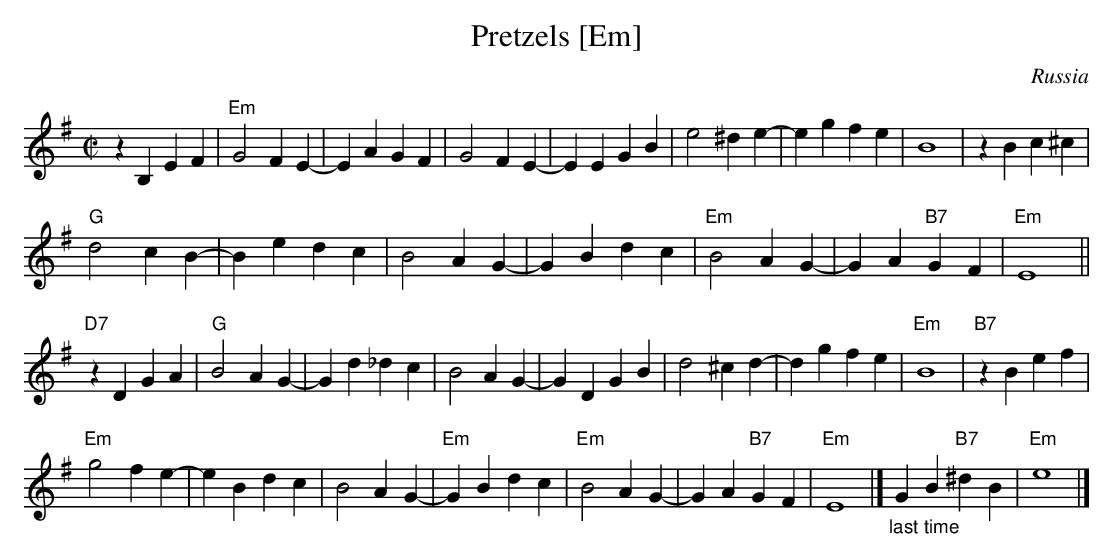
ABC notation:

X:1
T:Pretzels [Em]
O:Russia
M: C|
L: 1/4
K:Em
zB, EF \
| "Em"G2 FE- | EA GF | G2 FE- | EE GB \
| e2 ^de- | eg fe | B4 | zB c^c |
 "G"d2 cB- | Be dc | B2 AG- | GB dc \
| "Em"B2 AG- | GA "B7"GF | "Em"E4 ||
 "D7"zD GA \
| "G"B2 AG- | Gd _dc | B2 AG- | GD GB \
| d2 ^cd- | dg fe | "Em"B4 | "B7"zB ef |
 "Em"g2 fe- | eB dc | B2 AG- | "Em"GB dc \
| "Em"B2 AG- | GA "B7"GF | "Em"E4 |]"_last time" GB "B7"^dB | "Em"e4 |]
